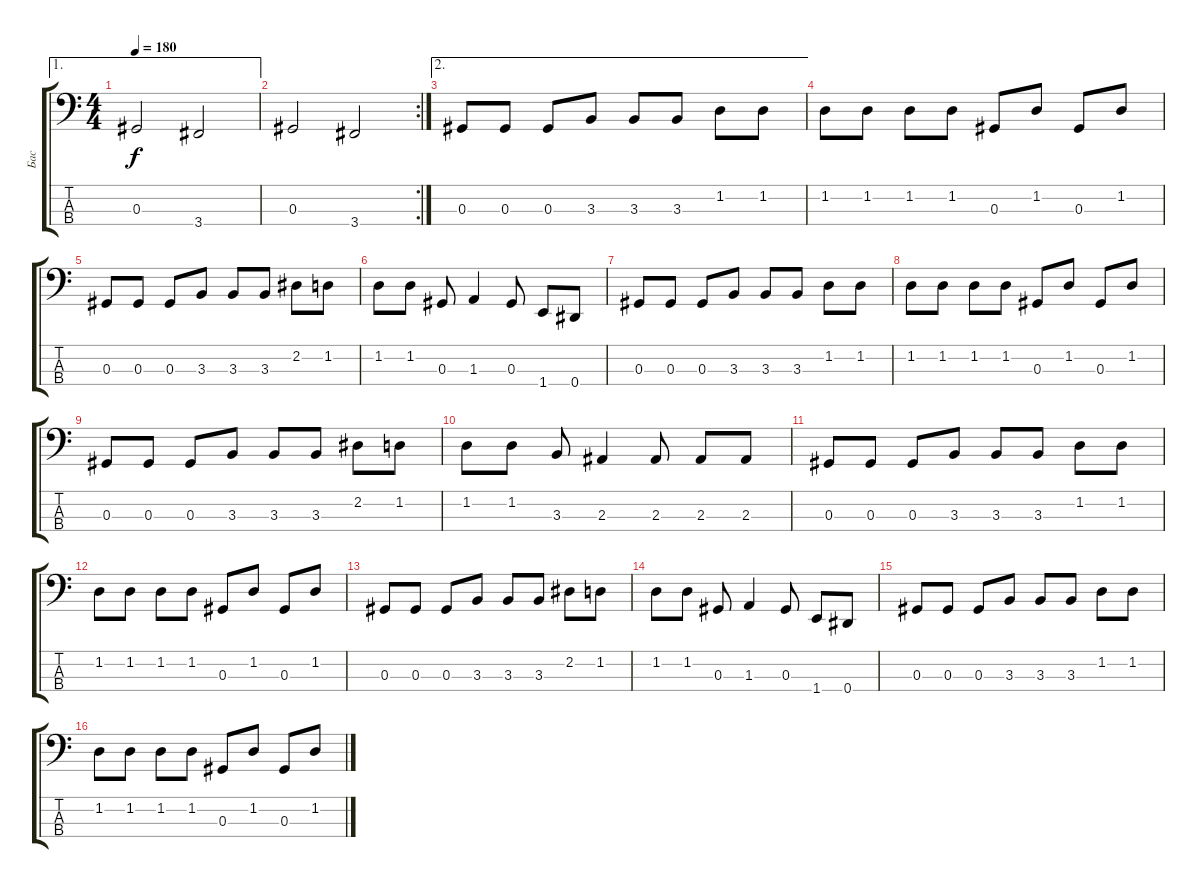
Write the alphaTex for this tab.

\track ("Бас" "Бас") {instrument electricbassfinger}
\staff {score tabs}
\tuning (Gb2 Db2 Ab1 Eb1) {hide}
\ae 1
\ts (4 4)
\tempo 180
\clef f4
\ks c
0.3.2{dy f} 3.4.2 |
\rc 2
0.3.2 3.4.2 |
\ae 2
0.3.8 0.3.8 0.3.8 3.3.8 3.3.8 3.3.8 1.2.8 1.2.8 |
1.2.8 1.2.8 1.2.8 1.2.8 0.3.8 1.2.8 0.3.8 1.2.8 |
0.3.8 0.3.8 0.3.8 3.3.8 3.3.8 3.3.8 2.2.8 1.2.8 |
1.2.8 1.2.8 0.3.8 1.3.4 0.3.8 1.4.8 0.4.8 |
0.3.8 0.3.8 0.3.8 3.3.8 3.3.8 3.3.8 1.2.8 1.2.8 |
1.2.8 1.2.8 1.2.8 1.2.8 0.3.8 1.2.8 0.3.8 1.2.8 |
0.3.8 0.3.8 0.3.8 3.3.8 3.3.8 3.3.8 2.2.8 1.2.8 |
1.2.8 1.2.8 3.3.8 2.3.4 2.3.8 2.3.8 2.3.8 |
0.3.8 0.3.8 0.3.8 3.3.8 3.3.8 3.3.8 1.2.8 1.2.8 |
1.2.8 1.2.8 1.2.8 1.2.8 0.3.8 1.2.8 0.3.8 1.2.8 |
0.3.8 0.3.8 0.3.8 3.3.8 3.3.8 3.3.8 2.2.8 1.2.8 |
1.2.8 1.2.8 0.3.8 1.3.4 0.3.8 1.4.8 0.4.8 |
0.3.8 0.3.8 0.3.8 3.3.8 3.3.8 3.3.8 1.2.8 1.2.8 |
1.2.8 1.2.8 1.2.8 1.2.8 0.3.8 1.2.8 0.3.8 1.2.8
